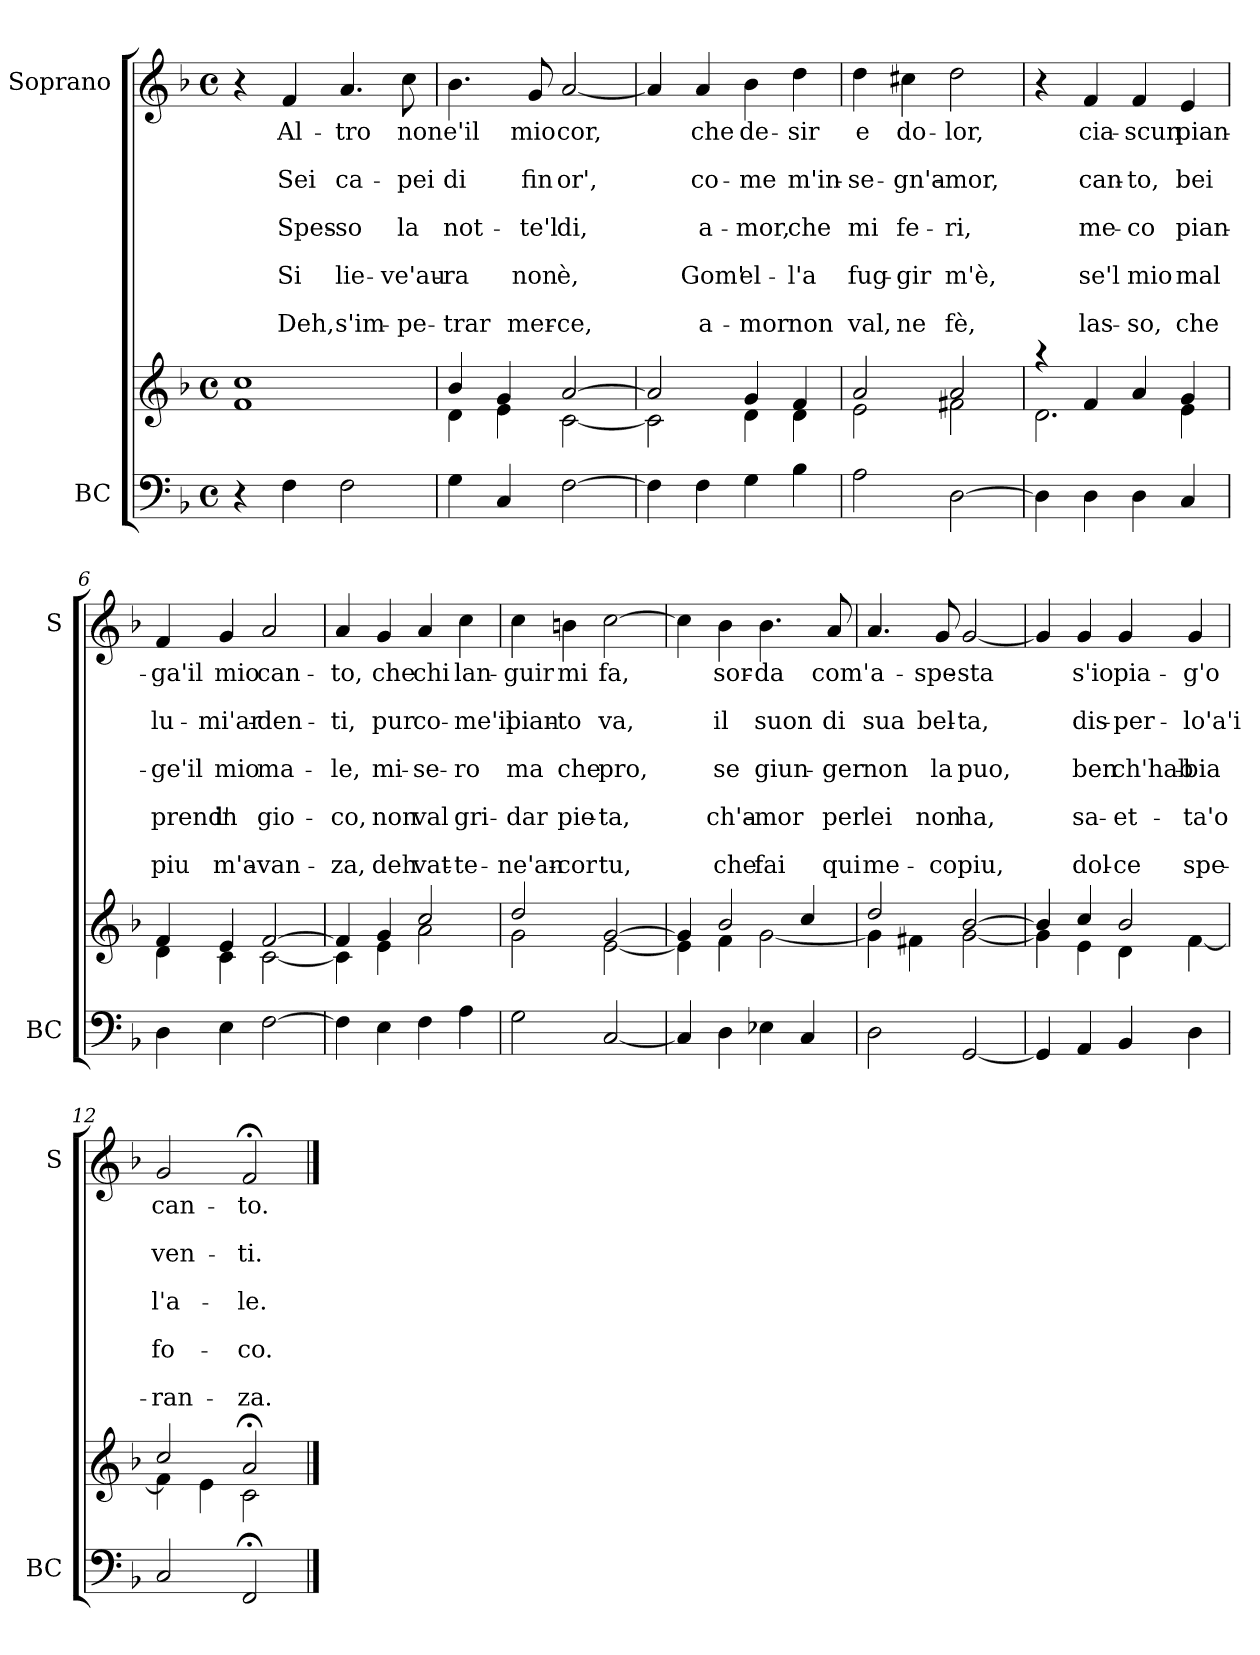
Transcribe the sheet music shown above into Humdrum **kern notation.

**kern	**kern	**kern	**text	**text	**text	**text	**text	**text	**text	**text	**text
*part2	*part2	*part1	*part1	*part1	*part1	*part1	*part1	*part1	*part1	*part1	*part1
*staff3	*staff2	*staff1	*staff1	*staff1	*staff1	*staff1	*staff1	*staff1	*staff1	*staff1	*staff1
*I"BC	*	*I"Soprano	*	*	*	*	*	*	*	*	*
*I'BC	*	*I'S	*	*	*	*	*	*	*	*	*
*clefF4	*clefG2	*clefG2	*	*	*	*	*	*	*	*	*
*k[b-]	*k[b-]	*k[b-]	*	*	*	*	*	*	*	*	*
*F:	*F:	*F:	*	*	*	*	*	*	*	*	*
*M4/4	*M4/4	*M4/4	*	*	*	*	*	*	*	*	*
*met(c)	*met(c)	*met(c)	*	*	*	*	*	*	*	*	*
=1	=1	=1	=1	=1	=1	=1	=1	=1	=1	=1	=1
*	*^	*	*	*	*	*	*	*	*	*	*
4r	1cc	1f	4r	.	.	.	.	.	.	.	.	.
!	!	!	!	!LO:LY:b	!	!LO:LY:b	!	!LO:LY:b	!	!LO:LY:b	!	!LO:LY:b
4F\	.	.	4f/	Al-	.	Sei	.	Spes-	.	Si	.	Deh,
!	!	!	!	!LO:LY:b	!	!LO:LY:b	!	!LO:LY:b	!	!LO:LY:b	!	!LO:LY:b
2F\	.	.	4.a/	-tro	.	ca-	.	-so	.	lie-	.	s'im-
!	!	!	!	!LO:LY:b	!	!LO:LY:b	!	!LO:LY:b	!	!LO:LY:b	!	!LO:LY:b
.	.	.	8cc\	non	.	-pei	.	la	.	-ve'au-	.	-pe-
=2	=2	=2	=2	=2	=2	=2	=2	=2	=2	=2	=2	=2
!	!	!	!	!LO:LY:b	!	!LO:LY:b	!	!LO:LY:b	!	!LO:LY:b	!	!LO:LY:b
4G\	4b-/	4d\	4.b-\	e'il	.	di	.	not-	.	-ra	.	-trar
4C/	4g/	4e\	.	.	.	.	.	.	.	.	.	.
!	!	!	!	!LO:LY:b	!	!LO:LY:b	!	!LO:LY:b	!	!LO:LY:b	!	!LO:LY:b
.	.	.	8g/	mio	.	fin	.	-te'l	.	non	.	mer-
!	!	!	!	!LO:LY:b	!	!LO:LY:b	!	!LO:LY:b	!	!LO:LY:b	!	!LO:LY:b
[2F\	[>2a/	[<2c\	[2a/	cor,	.	or',	.	di,	.	è,	.	-ce,
=3	=3	=3	=3	=3	=3	=3	=3	=3	=3	=3	=3	=3
4F\]	2a/]	2c\]	4a/]	.	.	.	.	.	.	.	.	.
!	!	!	!	!LO:LY:b	!	!LO:LY:b	!	!LO:LY:b	!	!LO:LY:b	!	!LO:LY:b
4F\	.	.	4a/	che	.	co-	.	a-	.	Gom'	.	a-
!	!	!	!	!LO:LY:b	!	!LO:LY:b	!	!LO:LY:b	!	!LO:LY:b	!	!LO:LY:b
4G\	4g/	4d\	4b-\	de-	.	-me	.	-mor,	.	el-	.	-mor
!	!	!	!	!LO:LY:b	!	!LO:LY:b	!	!LO:LY:b	!	!LO:LY:b	!	!LO:LY:b
4B-\	4f/	4d\	4dd\	-sir	.	m'in-	.	che	.	-l'a	.	non
=4	=4	=4	=4	=4	=4	=4	=4	=4	=4	=4	=4	=4
!	!	!	!	!LO:LY:b	!	!LO:LY:b	!	!LO:LY:b	!	!LO:LY:b	!	!LO:LY:b
2A\	2a/	2e\	4dd\	e	.	-se-	.	mi	.	fug-	.	val,
!	!	!	!	!LO:LY:b	!	!LO:LY:b	!	!LO:LY:b	!	!LO:LY:b	!	!LO:LY:b
.	.	.	4cc#X\	do-	.	-gn'a-	.	fe-	.	-gir	.	ne
!	!	!	!	!LO:LY:b	!	!LO:LY:b	!	!LO:LY:b	!	!LO:LY:b	!	!LO:LY:b
[2D\	2a/	2f#X\	2dd\	-lor,	.	-mor,	.	-ri,	.	m'è,	.	fè,
!!LO:LB:g=z
=5	=5	=5	=5	=5	=5	=5	=5	=5	=5	=5	=5	=5
4D\]	4raa	2.d\	4r	.	.	.	.	.	.	.	.	.
!	!	!	!	!LO:LY:b	!	!LO:LY:b	!	!LO:LY:b	!	!LO:LY:b	!	!LO:LY:b
4D\	4f/	.	4f/	cia-	.	can-	.	me-	.	se'l	.	las-
!	!	!	!	!LO:LY:b	!	!LO:LY:b	!	!LO:LY:b	!	!LO:LY:b	!	!LO:LY:b
4D\	4a/	.	4f/	-scun	.	-to,	.	-co	.	mio	.	-so,
!	!	!	!	!LO:LY:b	!	!LO:LY:b	!	!LO:LY:b	!	!LO:LY:b	!	!LO:LY:b
4C/	4g/	4e\	4e/	pian-	.	bei	.	pian-	.	mal	.	che
=6	=6	=6	=6	=6	=6	=6	=6	=6	=6	=6	=6	=6
!	!	!	!	!LO:LY:b	!	!LO:LY:b	!	!LO:LY:b	!	!LO:LY:b	!	!LO:LY:b
4D\	4f/	4d\	4f/	-ga'il	.	lu-	.	-ge'il	.	prend'	.	piu
!	!	!	!	!LO:LY:b	!	!LO:LY:b	!	!LO:LY:b	!	!LO:LY:b	!	!LO:LY:b
4E\	4e/	4c\	4g/	mio	.	-mi'ar-	.	mio	.	in	.	m'a-
!	!	!	!	!LO:LY:b	!	!LO:LY:b	!	!LO:LY:b	!	!LO:LY:b	!	!LO:LY:b
[2F\	[>2f/	[<2c\	2a/	can-	.	-den-	.	ma-	.	gio-	.	-van-
=7	=7	=7	=7	=7	=7	=7	=7	=7	=7	=7	=7	=7
!	!	!	!	!LO:LY:b	!	!LO:LY:b	!	!LO:LY:b	!	!LO:LY:b	!	!LO:LY:b
4F\]	4f/]	4c\]	4a/	-to,	.	-ti,	.	-le,	.	-co,	.	-za,
!	!	!	!	!LO:LY:b	!	!LO:LY:b	!	!LO:LY:b	!	!LO:LY:b	!	!LO:LY:b
4E\	4g/	4e\	4g/	che	.	pur	.	mi-	.	non	.	deh
!	!	!	!	!LO:LY:b	!	!LO:LY:b	!	!LO:LY:b	!	!LO:LY:b	!	!LO:LY:b
4F\	2cc/	2a\	4a/	chi	.	co-	.	-se-	.	val	.	vat-
!	!	!	!	!LO:LY:b	!	!LO:LY:b	!	!LO:LY:b	!	!LO:LY:b	!	!LO:LY:b
4A\	.	.	4cc\	lan-	.	-me'il	.	-ro	.	gri-	.	-te-
=8	=8	=8	=8	=8	=8	=8	=8	=8	=8	=8	=8	=8
!	!	!	!	!LO:LY:b	!	!LO:LY:b	!	!LO:LY:b	!	!LO:LY:b	!	!LO:LY:b
2G\	2dd/	2g\	4cc\	-guir	.	pian-	.	ma	.	-dar	.	-ne'an-
!	!	!	!	!LO:LY:b	!	!LO:LY:b	!	!LO:LY:b	!	!LO:LY:b	!	!LO:LY:b
.	.	.	4bn\	mi	.	-to	.	che	.	pie-	.	-cor
!	!	!	!	!LO:LY:b	!	!LO:LY:b	!	!LO:LY:b	!	!LO:LY:b	!	!LO:LY:b
[2C/	[>2g/	[<2e\	[2cc\	fa,	.	va,	.	pro,	.	-ta,	.	tu,
!!LO:PB:g=z
=9	=9	=9	=9	=9	=9	=9	=9	=9	=9	=9	=9	=9
4C/]	4g/]	4e\]	4cc\]	.	.	.	.	.	.	.	.	.
!	!	!	!	!LO:LY:b	!	!LO:LY:b	!	!LO:LY:b	!	!LO:LY:b	!	!LO:LY:b
4D\	2b-/	4f\	4b-\	sor-	.	il	.	se	.	ch'a-	.	che
!	!	!	!	!LO:LY:b	!	!LO:LY:b	!	!LO:LY:b	!	!LO:LY:b	!	!LO:LY:b
4E-X\	.	[<2g\	4.b-\	-da	.	suon	.	giun-	.	-mor	.	fai
4C/	4cc/	.	.	.	.	.	.	.	.	.	.	.
!	!	!	!	!LO:LY:b	!	!LO:LY:b	!	!LO:LY:b	!	!LO:LY:b	!	!LO:LY:b
.	.	.	8a/	com'	.	di	.	-ger	.	per	.	qui
=10	=10	=10	=10	=10	=10	=10	=10	=10	=10	=10	=10	=10
!	!	!	!	!LO:LY:b	!	!LO:LY:b	!	!LO:LY:b	!	!LO:LY:b	!	!LO:LY:b
2D\	2dd/	4g\]	4.a/	a-	.	sua	.	non	.	lei	.	me-
.	.	4f#X\	.	.	.	.	.	.	.	.	.	.
!	!	!	!	!LO:LY:b	!	!LO:LY:b	!	!LO:LY:b	!	!LO:LY:b	!	!LO:LY:b
.	.	.	8g/	-spe-	.	bel-	.	la	.	non	.	-co
!	!	!	!	!LO:LY:b	!	!LO:LY:b	!	!LO:LY:b	!	!LO:LY:b	!	!LO:LY:b
[2GG/	[>2b-/	[<2g\	[2g/	-sta	.	-ta,	.	puo,	.	ha,	.	piu,
=11	=11	=11	=11	=11	=11	=11	=11	=11	=11	=11	=11	=11
4GG/]	4b-/]	4g\]	4g/]	.	.	.	.	.	.	.	.	.
!	!	!	!	!LO:LY:b	!	!LO:LY:b	!	!LO:LY:b	!	!LO:LY:b	!	!LO:LY:b
4AA/	4cc/	4e\	4g/	s'io	.	dis-	.	ben	.	sa-	.	dol-
!	!	!	!	!LO:LY:b	!	!LO:LY:b	!	!LO:LY:b	!	!LO:LY:b	!	!LO:LY:b
4BB-/	2b-/	4d\	4g/	pia-	.	-per-	.	ch'hab-	.	-et-	.	-ce
!	!	!	!	!LO:LY:b	!	!LO:LY:b	!	!LO:LY:b	!	!LO:LY:b	!	!LO:LY:b
4D\	.	[<4f\	4g/	-g'o	.	-lo'a'i	.	-bia	.	-ta'o	.	spe-
=12	=12	=12	=12	=12	=12	=12	=12	=12	=12	=12	=12	=12
!	!	!	!	!LO:LY:b	!	!LO:LY:b	!	!LO:LY:b	!	!LO:LY:b	!	!LO:LY:b
2C/	2cc/	4f\]	2g/	can-	.	ven-	.	l'a-	.	fo-	.	-ran-
.	.	4e\	.	.	.	.	.	.	.	.	.	.
!	!	!	!	!LO:LY:b	!	!LO:LY:b	!	!LO:LY:b	!	!LO:LY:b	!	!LO:LY:b
2FF;/	2a;</	2c\	2f;</	-to.	.	-ti.	.	-le.	.	-co.	.	-za.
*	*v	*v	*	*	*	*	*	*	*	*	*	*
==	==	==	==	==	==	==	==	==	==	==	==
*-	*-	*-	*-	*-	*-	*-	*-	*-	*-	*-	*-
